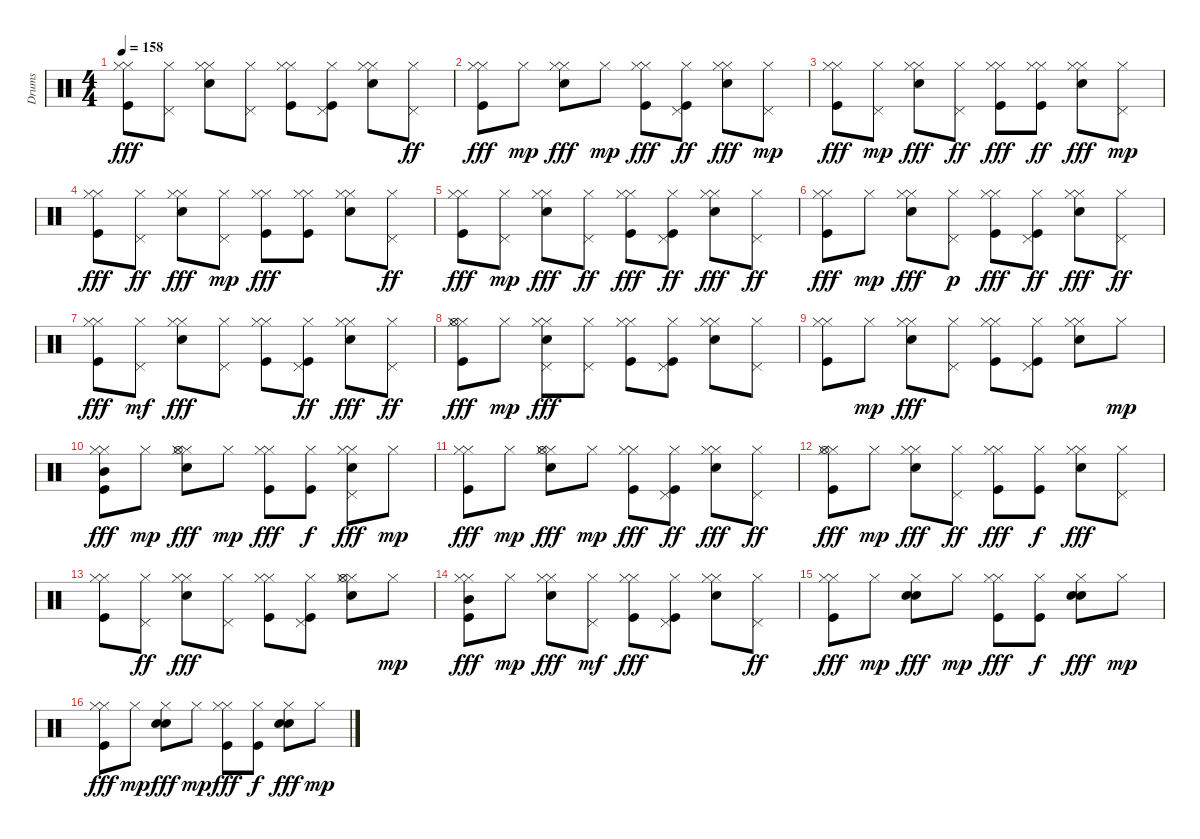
\track ("Drums" "Drums") {instrument percussion}
\staff {score}
\articulation defaults
\ts (4 4)
\tempo 158
\clef neutral
\ks c
("Hi-Hat (closed)" "Kick (hit)" "Hi-Hat (closed)").8{dy fff} ("Hi-Hat (closed)" "Pedal Hi-Hat (hit)").8 ("Snare (hit) 2" "Hi-Hat (closed)" "Hi-Hat (closed)").8 ("Hi-Hat (closed)" "Pedal Hi-Hat (hit)").8 ("Hi-Hat (closed)" "Kick (hit)" "Hi-Hat (closed)").8 ("Hi-Hat (closed)" "Kick (hit)" "Pedal Hi-Hat (hit)").8 ("Snare (hit) 2" "Hi-Hat (closed)" "Hi-Hat (closed)").8 ("Hi-Hat (closed)" "Pedal Hi-Hat (hit)").8{dy ff} |
("Hi-Hat (closed)" "Kick (hit)" "Hi-Hat (closed)").8{dy fff} "Hi-Hat (closed)".8{dy mp} ("Snare (hit) 2" "Hi-Hat (closed)" "Hi-Hat (closed)").8{dy fff} "Hi-Hat (closed)".8{dy mp} ("Hi-Hat (closed)" "Kick (hit)" "Hi-Hat (closed)").8{dy fff} ("Hi-Hat (closed)" "Kick (hit)" "Pedal Hi-Hat (hit)").8{dy ff} ("Snare (hit) 2" "Hi-Hat (closed)" "Hi-Hat (closed)").8{dy fff} ("Hi-Hat (closed)" "Pedal Hi-Hat (hit)").8{dy mp} |
("Hi-Hat (closed)" "Kick (hit)" "Hi-Hat (closed)").8{dy fff} ("Hi-Hat (closed)" "Pedal Hi-Hat (hit)").8{dy mp} ("Snare (hit) 2" "Hi-Hat (closed)" "Hi-Hat (closed)").8{dy fff} ("Hi-Hat (closed)" "Pedal Hi-Hat (hit)").8{dy ff} ("Hi-Hat (closed)" "Kick (hit)" "Hi-Hat (closed)").8{dy fff} ("Hi-Hat (closed)" "Kick (hit)" "Hi-Hat (closed)").8{dy ff} ("Snare (hit) 2" "Hi-Hat (closed)" "Hi-Hat (closed)").8{dy fff} ("Hi-Hat (closed)" "Pedal Hi-Hat (hit)").8{dy mp} |
("Hi-Hat (closed)" "Kick (hit)" "Hi-Hat (closed)").8{dy fff} ("Hi-Hat (closed)" "Pedal Hi-Hat (hit)").8{dy ff} ("Snare (hit) 2" "Hi-Hat (closed)" "Hi-Hat (closed)").8{dy fff} ("Hi-Hat (closed)" "Pedal Hi-Hat (hit)").8{dy mp} ("Hi-Hat (closed)" "Kick (hit)" "Hi-Hat (closed)").8{dy fff} ("Hi-Hat (closed)" "Kick (hit)" "Hi-Hat (closed)").8 ("Snare (hit) 2" "Hi-Hat (closed)" "Hi-Hat (closed)").8 ("Hi-Hat (closed)" "Pedal Hi-Hat (hit)").8{dy ff} |
("Hi-Hat (closed)" "Kick (hit)" "Hi-Hat (closed)").8{dy fff} ("Hi-Hat (closed)" "Pedal Hi-Hat (hit)").8{dy mp} ("Snare (hit) 2" "Hi-Hat (closed)" "Hi-Hat (closed)").8{dy fff} ("Hi-Hat (closed)" "Pedal Hi-Hat (hit)").8{dy ff} ("Hi-Hat (closed)" "Kick (hit)" "Hi-Hat (closed)").8{dy fff} ("Hi-Hat (closed)" "Kick (hit)" "Pedal Hi-Hat (hit)").8{dy ff} ("Snare (hit) 2" "Hi-Hat (closed)" "Hi-Hat (closed)").8{dy fff} ("Hi-Hat (closed)" "Pedal Hi-Hat (hit)").8{dy ff} |
("Hi-Hat (closed)" "Kick (hit)" "Hi-Hat (closed)").8{dy fff} "Hi-Hat (closed)".8{dy mp} ("Snare (hit) 2" "Hi-Hat (closed)" "Hi-Hat (closed)").8{dy fff} ("Hi-Hat (closed)" "Pedal Hi-Hat (hit)").8{dy p} ("Hi-Hat (closed)" "Kick (hit)" "Hi-Hat (closed)").8{dy fff} ("Hi-Hat (closed)" "Kick (hit)" "Pedal Hi-Hat (hit)").8{dy ff} ("Snare (hit) 2" "Hi-Hat (closed)" "Hi-Hat (closed)").8{dy fff} ("Hi-Hat (closed)" "Pedal Hi-Hat (hit)").8{dy ff} |
("Hi-Hat (closed)" "Kick (hit)" "Hi-Hat (closed)").8{dy fff} ("Hi-Hat (closed)" "Pedal Hi-Hat (hit)").8{dy mf} ("Snare (hit) 2" "Hi-Hat (closed)" "Hi-Hat (closed)").8{dy fff} ("Hi-Hat (closed)" "Pedal Hi-Hat (hit)").8 ("Hi-Hat (closed)" "Kick (hit)" "Hi-Hat (closed)").8 ("Hi-Hat (closed)" "Kick (hit)" "Pedal Hi-Hat (hit)").8{dy ff} ("Snare (hit) 2" "Hi-Hat (closed)" "Hi-Hat (closed)").8{dy fff} ("Hi-Hat (closed)" "Pedal Hi-Hat (hit)").8{dy ff} |
("Hi-Hat (closed)" "Kick (hit)" "Hi-Hat (closed)" "Hi-Hat (open)").8{dy fff} "Hi-Hat (closed)".8{dy mp} ("Snare (hit) 2" "Hi-Hat (closed)" "Hi-Hat (closed)" "Pedal Hi-Hat (hit)").8{dy fff} ("Hi-Hat (closed)" "Pedal Hi-Hat (hit)").8 ("Hi-Hat (closed)" "Kick (hit)" "Hi-Hat (closed)").8 ("Hi-Hat (closed)" "Kick (hit)" "Pedal Hi-Hat (hit)").8 ("Snare (hit) 2" "Hi-Hat (closed)" "Hi-Hat (closed)").8 ("Hi-Hat (closed)" "Pedal Hi-Hat (hit)").8 |
("Hi-Hat (closed)" "Kick (hit)" "Hi-Hat (closed)").8 "Hi-Hat (closed)".8{dy mp} ("Snare (hit) 2" "Hi-Hat (closed)" "Hi-Hat (closed)").8{dy fff} ("Hi-Hat (closed)" "Pedal Hi-Hat (hit)").8 ("Hi-Hat (closed)" "Kick (hit)" "Hi-Hat (closed)").8 ("Hi-Hat (closed)" "Kick (hit)" "Pedal Hi-Hat (hit)").8 ("Snare (hit) 2" "Hi-Hat (closed)" "Hi-Hat (closed)").8 "Hi-Hat (closed)".8{dy mp} |
("Hi-Hat (closed)" "Kick (hit)" "Mid Tom (hit)" "Hi-Hat (closed)").8{dy fff} "Hi-Hat (closed)".8{dy mp} ("Snare (hit) 2" "Hi-Hat (closed)" "Hi-Hat (closed)" "Hi-Hat (open)").8{dy fff} "Hi-Hat (closed)".8{dy mp} ("Hi-Hat (closed)" "Kick (hit)" "Hi-Hat (closed)").8{dy fff} ("Hi-Hat (closed)" "Kick (hit)").8{dy f} ("Snare (hit) 2" "Hi-Hat (closed)" "Pedal Hi-Hat (hit)" "Hi-Hat (closed)").8{dy fff} "Hi-Hat (closed)".8{dy mp} |
("Hi-Hat (closed)" "Kick (hit)" "Hi-Hat (closed)").8{dy fff} "Hi-Hat (closed)".8{dy mp} ("Snare (hit) 2" "Hi-Hat (closed)" "Hi-Hat (closed)" "Hi-Hat (open)").8{dy fff} "Hi-Hat (closed)".8{dy mp} ("Hi-Hat (closed)" "Kick (hit)" "Hi-Hat (closed)").8{dy fff} ("Hi-Hat (closed)" "Kick (hit)" "Pedal Hi-Hat (hit)").8{dy ff} ("Snare (hit) 2" "Hi-Hat (closed)" "Hi-Hat (closed)").8{dy fff} ("Hi-Hat (closed)" "Pedal Hi-Hat (hit)").8{dy ff} |
("Hi-Hat (closed)" "Kick (hit)" "Hi-Hat (open)" "Hi-Hat (closed)").8{dy fff} "Hi-Hat (closed)".8{dy mp} ("Snare (hit) 2" "Hi-Hat (closed)" "Hi-Hat (closed)").8{dy fff} ("Hi-Hat (closed)" "Pedal Hi-Hat (hit)").8{dy ff} ("Hi-Hat (closed)" "Kick (hit)" "Hi-Hat (closed)").8{dy fff} ("Hi-Hat (closed)" "Kick (hit)").8{dy f} ("Snare (hit) 2" "Hi-Hat (closed)" "Hi-Hat (closed)").8{dy fff} ("Hi-Hat (closed)" "Pedal Hi-Hat (hit)").8 |
("Hi-Hat (closed)" "Kick (hit)" "Hi-Hat (closed)").8 ("Hi-Hat (closed)" "Pedal Hi-Hat (hit)").8{dy ff} ("Snare (hit) 2" "Hi-Hat (closed)" "Hi-Hat (closed)").8{dy fff} ("Hi-Hat (closed)" "Pedal Hi-Hat (hit)").8 ("Hi-Hat (closed)" "Kick (hit)" "Hi-Hat (closed)").8 ("Hi-Hat (closed)" "Kick (hit)" "Pedal Hi-Hat (hit)").8 ("Snare (hit) 2" "Hi-Hat (closed)" "Hi-Hat (closed)" "Hi-Hat (open)").8 "Hi-Hat (closed)".8{dy mp} |
("Hi-Hat (closed)" "Kick (hit)" "Mid Tom (hit)" "Hi-Hat (closed)").8{dy fff} "Hi-Hat (closed)".8{dy mp} ("Snare (hit) 2" "Hi-Hat (closed)" "Hi-Hat (closed)").8{dy fff} ("Hi-Hat (closed)" "Pedal Hi-Hat (hit)").8{dy mf} ("Hi-Hat (closed)" "Kick (hit)" "Hi-Hat (closed)").8{dy fff} ("Hi-Hat (closed)" "Kick (hit)" "Pedal Hi-Hat (hit)").8 ("Snare (hit) 2" "Hi-Hat (closed)" "Hi-Hat (closed)").8 ("Hi-Hat (closed)" "Pedal Hi-Hat (hit)").8{dy ff} |
("Hi-Hat (closed)" "Kick (hit)" "Hi-Hat (closed)").8{dy fff} "Hi-Hat (closed)".8{dy mp} ("Snare (hit) 2" "Hi-Hat (closed)" "Electric Snare (hit)").8{dy fff} "Hi-Hat (closed)".8{dy mp} ("Hi-Hat (closed)" "Kick (hit)" "Hi-Hat (closed)").8{dy fff} ("Hi-Hat (closed)" "Kick (hit)").8{dy f} ("Snare (hit) 2" "Hi-Hat (closed)" "Electric Snare (hit)").8{dy fff} "Hi-Hat (closed)".8{dy mp} |
("Hi-Hat (closed)" "Kick (hit)" "Hi-Hat (closed)").8{dy fff} "Hi-Hat (closed)".8{dy mp} ("Snare (hit) 2" "Hi-Hat (closed)" "Electric Snare (hit)").8{dy fff} "Hi-Hat (closed)".8{dy mp} ("Hi-Hat (closed)" "Kick (hit)" "Hi-Hat (closed)").8{dy fff} ("Hi-Hat (closed)" "Kick (hit)").8{dy f} ("Snare (hit) 2" "Hi-Hat (closed)" "Electric Snare (hit)").8{dy fff} "Hi-Hat (closed)".8{dy mp}
